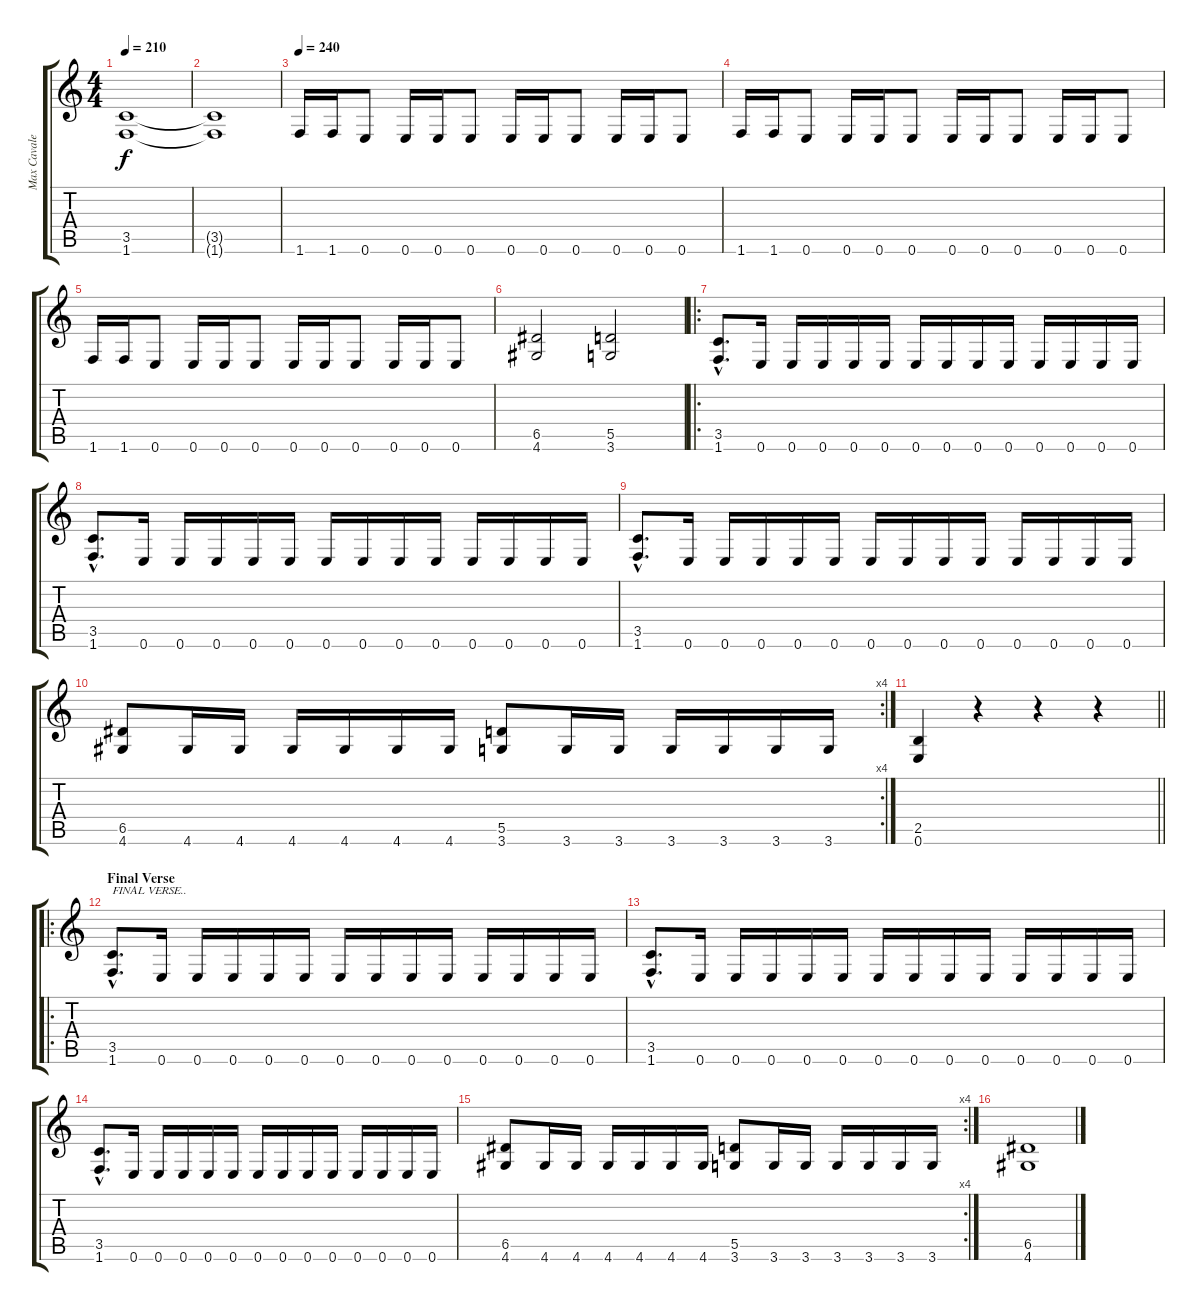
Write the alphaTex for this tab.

\track ("Max Cavalera" "Max Cavale") {instrument distortionguitar}
\staff {score tabs}
\tuning (E4 B3 G3 D3 A2 E2) {hide}
\ts (4 4)
\tempo 210
\clef g2
\ks c
(3.5 1.6).1{dy f} |
(3.5{t} 1.6{t}).1 |
\tempo 240
1.6.16 1.6.16 0.6.8 0.6.16 0.6.16 0.6.8 0.6.16 0.6.16 0.6.8 0.6.16 0.6.16 0.6.8 |
1.6.16 1.6.16 0.6.8 0.6.16 0.6.16 0.6.8 0.6.16 0.6.16 0.6.8 0.6.16 0.6.16 0.6.8 |
1.6.16 1.6.16 0.6.8 0.6.16 0.6.16 0.6.8 0.6.16 0.6.16 0.6.8 0.6.16 0.6.16 0.6.8 |
(6.5 4.6).2 (5.5 3.6).2 |
\ro
(3.5{hac} 1.6{hac}).8{d} 0.6.16 0.6.16 0.6.16 0.6.16 0.6.16 0.6.16 0.6.16 0.6.16 0.6.16 0.6.16 0.6.16 0.6.16 0.6.16 |
(3.5{hac} 1.6{hac}).8{d} 0.6.16 0.6.16 0.6.16 0.6.16 0.6.16 0.6.16 0.6.16 0.6.16 0.6.16 0.6.16 0.6.16 0.6.16 0.6.16 |
(3.5{hac} 1.6{hac}).8{d} 0.6.16 0.6.16 0.6.16 0.6.16 0.6.16 0.6.16 0.6.16 0.6.16 0.6.16 0.6.16 0.6.16 0.6.16 0.6.16 |
\rc 4
(6.5 4.6).8 4.6.16 4.6.16 4.6.16 4.6.16 4.6.16 4.6.16 (5.5 3.6).8 3.6.16 3.6.16 3.6.16 3.6.16 3.6.16 3.6.16 |
\barLineRight lightlight
(2.5 0.6).4 r.4 r.4 r.4 |
\ro
\section ("" "Final Verse")
(3.5{hac} 1.6{hac}).8{d txt "FINAL VERSE.."} 0.6.16 0.6.16 0.6.16 0.6.16 0.6.16 0.6.16 0.6.16 0.6.16 0.6.16 0.6.16 0.6.16 0.6.16 0.6.16 |
(3.5{hac} 1.6{hac}).8{d} 0.6.16 0.6.16 0.6.16 0.6.16 0.6.16 0.6.16 0.6.16 0.6.16 0.6.16 0.6.16 0.6.16 0.6.16 0.6.16 |
(3.5{hac} 1.6{hac}).8{d} 0.6.16 0.6.16 0.6.16 0.6.16 0.6.16 0.6.16 0.6.16 0.6.16 0.6.16 0.6.16 0.6.16 0.6.16 0.6.16 |
\rc 4
(6.5 4.6).8 4.6.16 4.6.16 4.6.16 4.6.16 4.6.16 4.6.16 (5.5 3.6).8 3.6.16 3.6.16 3.6.16 3.6.16 3.6.16 3.6.16 |
(6.5 4.6).1
